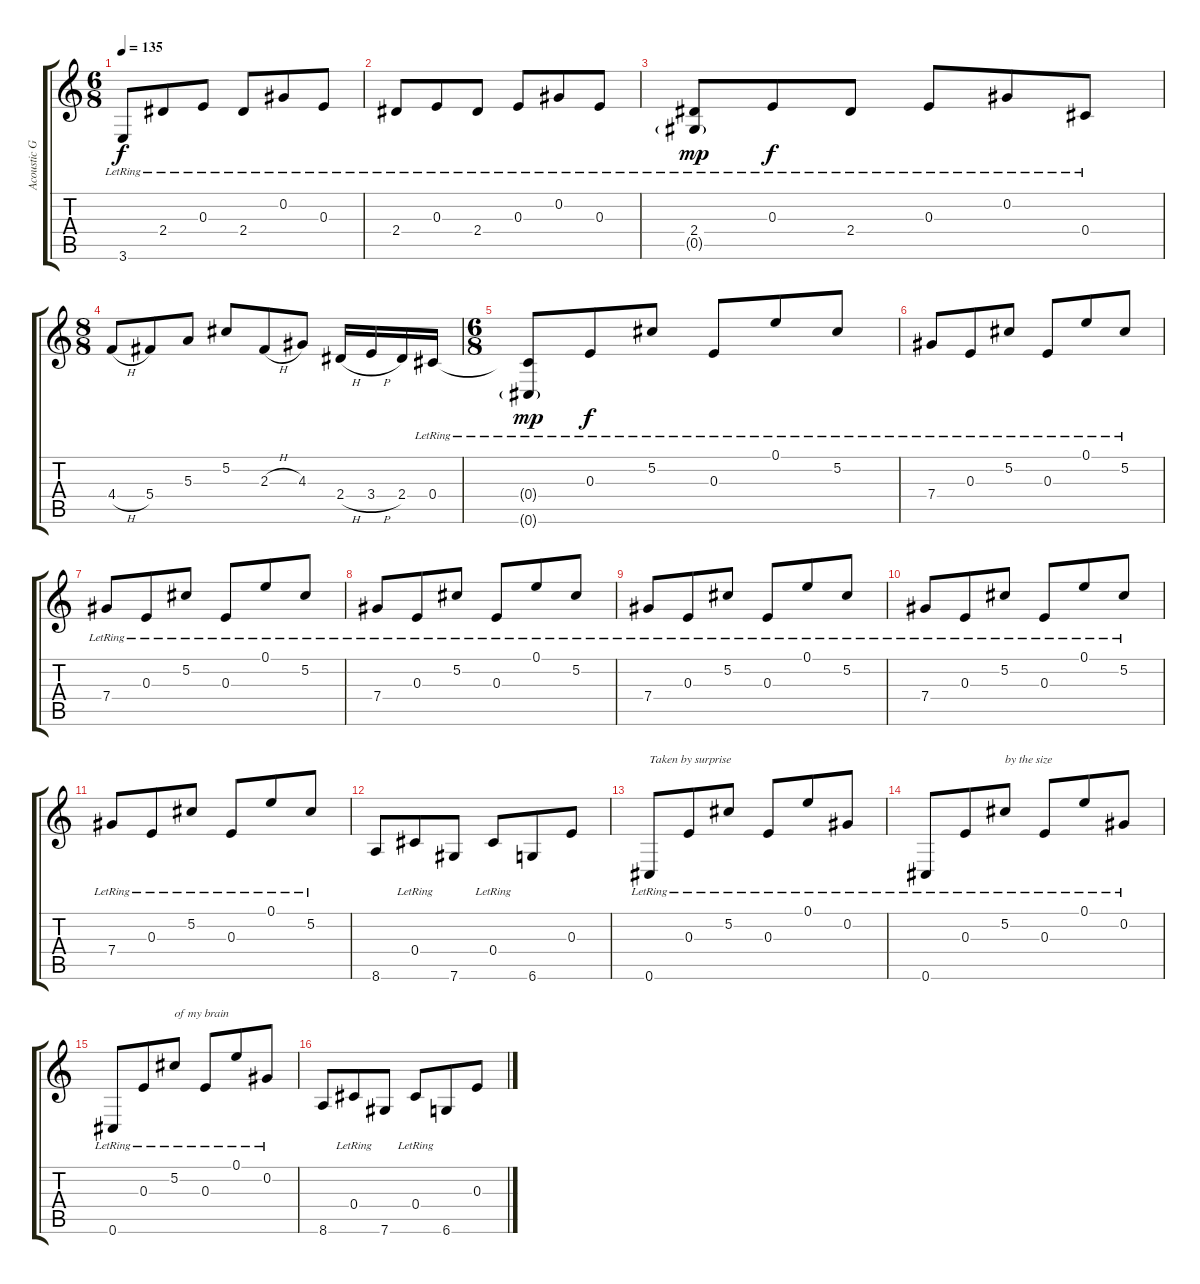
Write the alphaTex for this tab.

\track ("Acoustic Guitar" "Acoustic G") {instrument acousticguitarsteel}
\staff {score tabs}
\tuning (E4 Ab3 E3 Db3 Ab2 Db2) {hide}
\ts (6 8)
\tempo 135
\clef g2
\ks c
3.6{lr}.8{dy f} 2.4{lr}.8 0.3{lr}.8 2.4{lr}.8 0.2{lr}.8 0.3{lr}.8 |
2.4{lr}.8 0.3{lr}.8 2.4{lr}.8 0.3{lr}.8 0.2{lr}.8 0.3{lr}.8 |
(2.4{lr} 0.5{g lr}).8{dy mp} 0.3{lr}.8{dy f} 2.4{lr}.8 0.3{lr}.8 0.2{lr}.8 0.4{lr}.8 |
\ts (8 8)
4.4{h}.8 5.4.8 5.3.8 5.2.8 2.3{h}.8 4.3.8 2.4{h}.16 3.4{h}.16 2.4.16 0.4{lr}.16 |
\ts (6 8)
(0.4{t} 0.6{g lr}).8{dy mp} 0.3{lr}.8{dy f} 5.2{lr}.8 0.3{lr}.8 0.1{lr}.8 5.2{lr}.8 |
7.4{lr}.8 0.3{lr}.8 5.2{lr}.8 0.3{lr}.8 0.1{lr}.8 5.2{lr}.8 |
7.4{lr}.8 0.3{lr}.8 5.2{lr}.8 0.3{lr}.8 0.1{lr}.8 5.2{lr}.8 |
7.4{lr}.8 0.3{lr}.8 5.2{lr}.8 0.3{lr}.8 0.1{lr}.8 5.2{lr}.8 |
7.4{lr}.8 0.3{lr}.8 5.2{lr}.8 0.3{lr}.8 0.1{lr}.8 5.2{lr}.8 |
7.4{lr}.8 0.3{lr}.8 5.2{lr}.8 0.3{lr}.8 0.1{lr}.8 5.2{lr}.8 |
7.4{lr}.8 0.3{lr}.8 5.2{lr}.8 0.3{lr}.8 0.1{lr}.8 5.2{lr}.8 |
8.6.8 0.4{lr}.8 7.6.8 0.4{lr}.8 6.6.8 0.3.8 |
0.6{lr}.8{txt "Taken by surprise"} 0.3{lr}.8 5.2{lr}.8 0.3{lr}.8 0.1{lr}.8 0.2{lr}.8 |
0.6{lr}.8 0.3{lr}.8 5.2{lr}.8{txt "by the size"} 0.3{lr}.8 0.1{lr}.8 0.2{lr}.8 |
0.6{lr}.8 0.3{lr}.8 5.2{lr}.8{txt "of my brain"} 0.3{lr}.8 0.1{lr}.8 0.2{lr}.8 |
8.6.8 0.4{lr}.8 7.6.8 0.4{lr}.8 6.6.8 0.3.8
